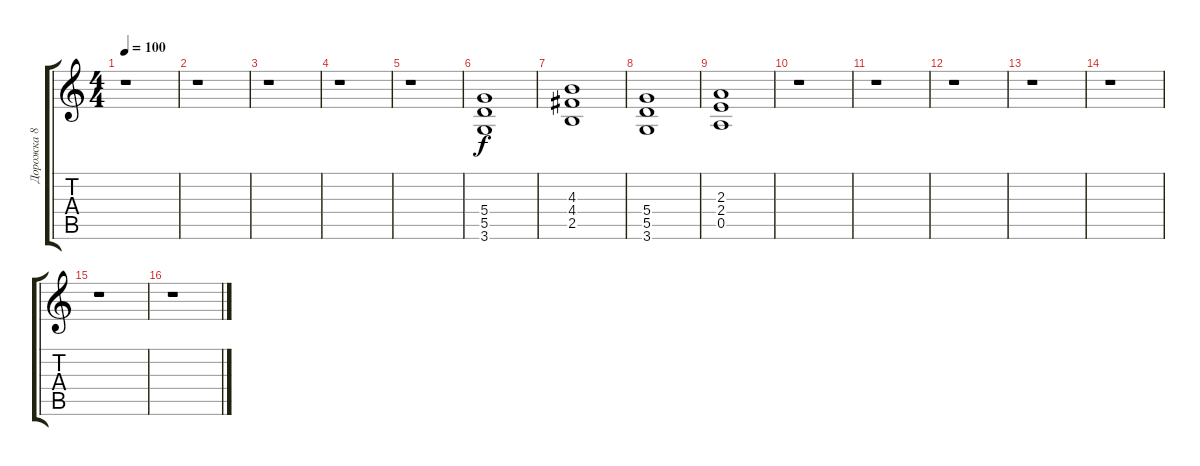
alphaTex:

\track ("Дорожка 8" "Дорожка 8") {instrument distortionguitar}
\staff {score tabs}
\tuning (E4 B3 G3 D3 A2 E2) {hide}
\ts (4 4)
\tempo 100
\clef g2
\ks c
r.1{dy f} |
r.1 |
r.1 |
r.1 |
r.1 |
(5.4 5.5 3.6).1 |
(4.3 4.4 2.5).1 |
(5.4 5.5 3.6).1 |
(2.3 2.4 0.5).1 |
r.1 |
r.1 |
r.1 |
r.1 |
r.1 |
r.1 |
r.1
